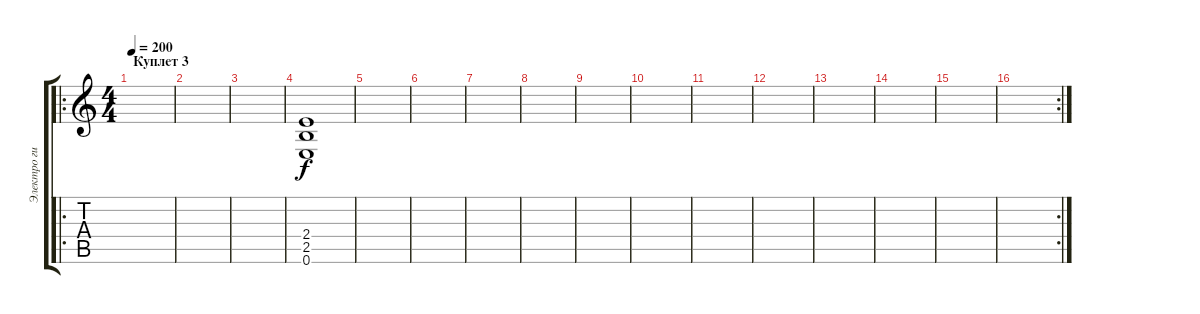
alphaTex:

\track ("Электро гитара" "Электро ги") {instrument distortionguitar}
\staff {score tabs}
\tuning (E4 B3 G3 D3 A2 E2) {hide}
\ro
\ts (4 4)
\section ("" "Куплет 3")
\tempo 200
\clef g2
\ks c
|
|
|
(2.4 2.5 0.6).1 |
|
|
|
|
|
|
|
|
|
|
|
\rc 2
